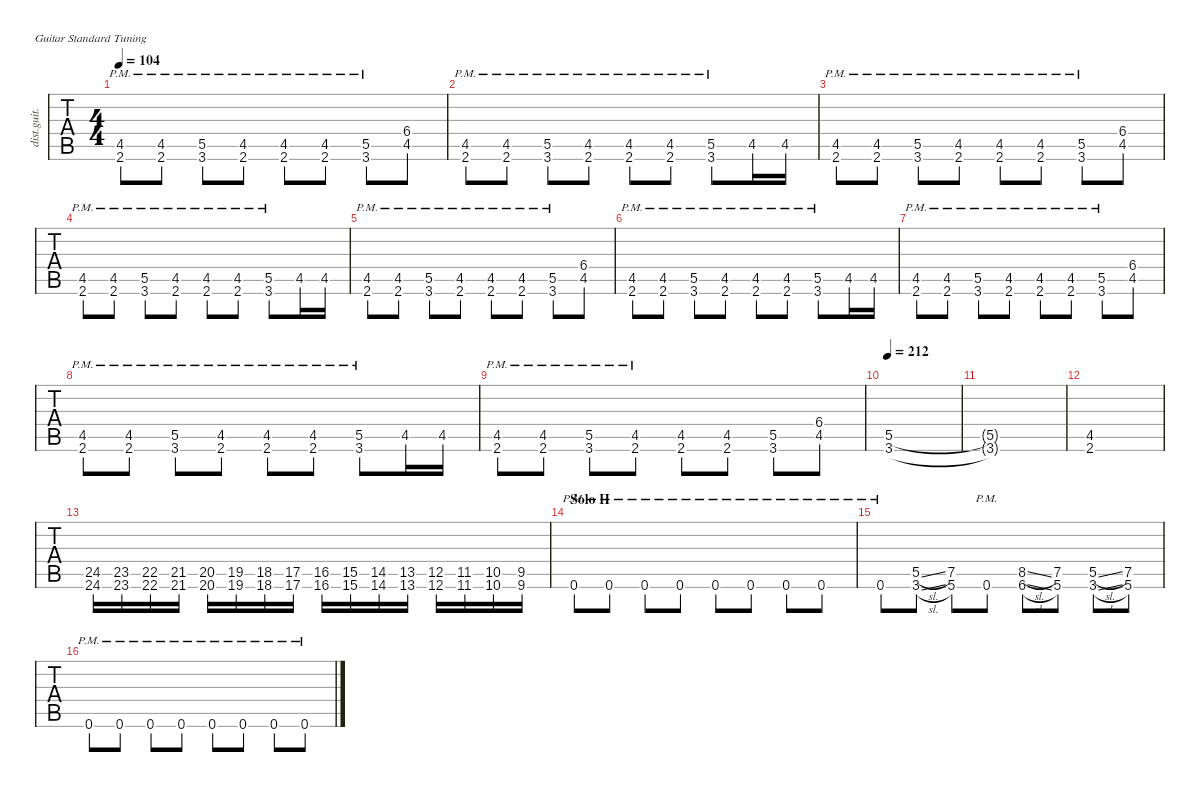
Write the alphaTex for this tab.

\defaultSystemsLayout 4
\hideDynamics
\bracketExtendMode nobrackets
\track ("Rhythm Guitar (Kirk)" "dist.guit.") {defaultSystemsLayout 4 multiBarRest instrument distortionguitar}
\staff {tabs}
\tuning (E4 B3 G3 D3 A2 E2)
\ts (4 4)
\tempo 104
\clef g2
\scale
0.246762
\ks c
(2.6{pm acc #} 4.5{pm acc #}).8{dy f} (2.6{pm acc #} 4.5{pm acc #}).8 (3.6{pm} 5.5{pm}).8 (2.6{pm acc #} 4.5{pm acc #}).8 (2.6{pm acc #} 4.5{pm acc #}).8 (2.6{pm acc #} 4.5{pm acc #}).8 (3.6{pm} 5.5{pm}).8 (4.5{acc #} 6.4{acc #}).8 |
\scale
0.244116 (2.6{pm acc #} 4.5{pm acc #}).8 (2.6{pm acc #} 4.5{pm acc #}).8 (3.6{pm} 5.5{pm}).8 (2.6{pm acc #} 4.5{pm acc #}).8 (2.6{pm acc #} 4.5{pm acc #}).8 (2.6{pm acc #} 4.5{pm acc #}).8 (3.6{pm} 5.5{pm}).8 4.5{acc #}.16 4.5{acc #}.16 |
\scale
0.244116 (2.6{pm acc #} 4.5{pm acc #}).8 (2.6{pm acc #} 4.5{pm acc #}).8 (3.6{pm} 5.5{pm}).8 (2.6{pm acc #} 4.5{pm acc #}).8 (2.6{pm acc #} 4.5{pm acc #}).8 (2.6{pm acc #} 4.5{pm acc #}).8 (3.6{pm} 5.5{pm}).8 (4.5{acc #} 6.4{acc #}).8 |
\scale
0.267653 (2.6{pm acc #} 4.5{pm acc #}).8 (2.6{pm acc #} 4.5{pm acc #}).8 (3.6{pm} 5.5{pm}).8 (2.6{pm acc #} 4.5{pm acc #}).8 (2.6{pm acc #} 4.5{pm acc #}).8 (2.6{pm acc #} 4.5{pm acc #}).8 (3.6{pm} 5.5{pm}).8 4.5{acc #}.16 4.5{acc #}.16 |
\scale
0.244116 (2.6{pm acc #} 4.5{pm acc #}).8 (2.6{pm acc #} 4.5{pm acc #}).8 (3.6{pm} 5.5{pm}).8 (2.6{pm acc #} 4.5{pm acc #}).8 (2.6{pm acc #} 4.5{pm acc #}).8 (2.6{pm acc #} 4.5{pm acc #}).8 (3.6{pm} 5.5{pm}).8 (4.5{acc #} 6.4{acc #}).8 |
\scale
0.244116 (2.6{pm acc #} 4.5{pm acc #}).8 (2.6{pm acc #} 4.5{pm acc #}).8 (3.6{pm} 5.5{pm}).8 (2.6{pm acc #} 4.5{pm acc #}).8 (2.6{pm acc #} 4.5{pm acc #}).8 (2.6{pm acc #} 4.5{pm acc #}).8 (3.6{pm} 5.5{pm}).8 4.5{acc #}.16 4.5{acc #}.16 |
\scale
0.244116 (2.6{pm acc #} 4.5{pm acc #}).8 (2.6{pm acc #} 4.5{pm acc #}).8 (3.6{pm} 5.5{pm}).8 (2.6{pm acc #} 4.5{pm acc #}).8 (2.6{pm acc #} 4.5{pm acc #}).8 (2.6{pm acc #} 4.5{pm acc #}).8 (3.6{pm} 5.5{pm}).8 (4.5{acc #} 6.4{acc #}).8 |
\scale
0.267653 (2.6{pm acc #} 4.5{pm acc #}).8 (2.6{pm acc #} 4.5{pm acc #}).8 (3.6{pm} 5.5{pm}).8 (2.6{pm acc #} 4.5{pm acc #}).8 (2.6{pm acc #} 4.5{pm acc #}).8 (2.6{pm acc #} 4.5{pm acc #}).8 (3.6{pm} 5.5{pm}).8 4.5{acc #}.16 4.5{acc #}.16 |
\scale
0.244116 (2.6{pm acc #} 4.5{pm acc #}).8 (2.6{pm acc #} 4.5{pm acc #}).8 (3.6{pm} 5.5{pm}).8 (2.6{pm acc #} 4.5{pm acc #}).8 (2.6{acc #} 4.5{acc #}).8 (2.6{acc #} 4.5{acc #}).8 (3.6 5.5).8 (4.5{acc #} 6.4{acc #}).8 |
\tempo 212
\scale
0.243577 (3.6 5.5).1 |
\scale
0.243577 (3.6{t} 5.5{t}).1 |
\scale
0.26596 (4.5{acc #} 2.6{acc #}).1 |
\scale
0.246886 (24.6 24.5).16{dy mf} (23.6{acc #} 23.5{acc #}).16 (22.6 22.5).16 (21.6{acc #} 21.5{acc #}).16 (20.5 20.6).16 (19.6 19.5).16 (18.5{acc #} 18.6{acc #}).16 (17.6 17.5).16 (16.6{acc #} 16.5{acc #}).16 (15.6 15.5).16 (14.6{acc #} 14.5).16 (13.6 13.5{acc #}).16 (12.6 12.5).16 (11.6{acc #} 11.5{acc #}).16 (10.6 10.5).16 (9.6{acc #} 9.5{acc #}).16 |
\section ("" "Solo II")
\scale
0.242183 0.6{pm}.8 0.6{pm}.8 0.6{pm}.8 0.6{pm}.8 0.6{pm}.8 0.6{pm}.8 0.6{pm}.8 0.6{pm}.8 |
\scale
0.242183 0.6{pm}.8 (3.6{sl} 5.5{sl}).8 (7.5 5.6).8 0.6{pm}.8 (6.6{sl acc #} 8.5{sl}).8 (7.5 5.6).8 (3.6{sl} 5.5{sl}).8 (7.5 5.6).8 |
\scale
0.254557 0.6{pm}.8 0.6{pm}.8 0.6{pm}.8 0.6{pm}.8 0.6{pm}.8 0.6{pm}.8 0.6{pm}.8 0.6{pm}.8
